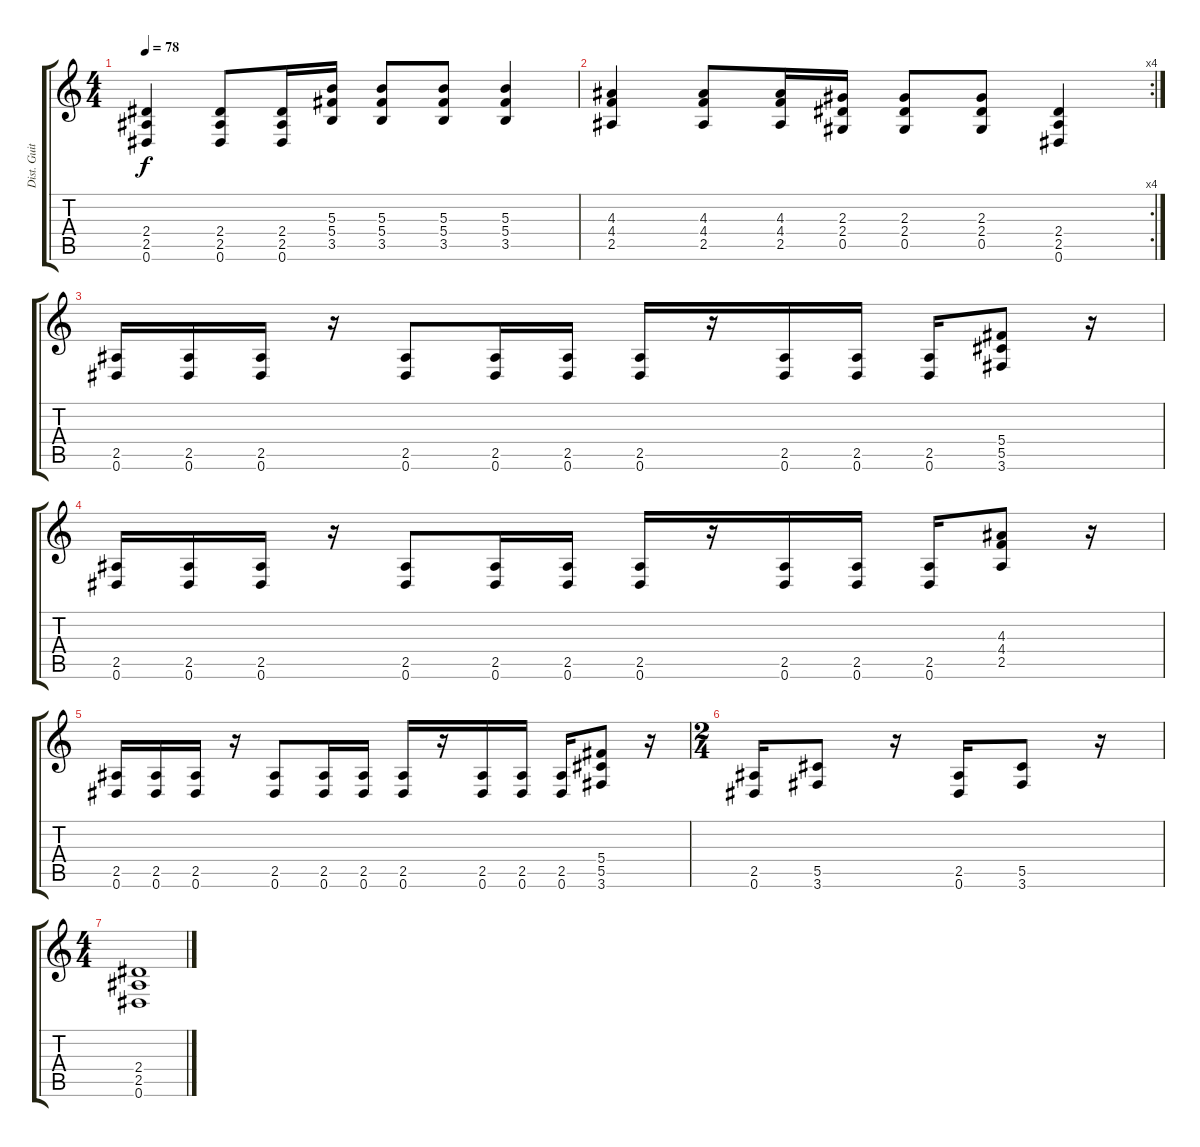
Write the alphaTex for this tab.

\track ("Dist. Guitar 2 - Kirk" "Dist. Guit") {instrument distortionguitar}
\staff {score tabs}
\tuning (Eb4 Bb3 Gb3 Db3 Ab2 Eb2) {hide}
\ts (4 4)
\tempo 78
\clef g2
\ks c
(2.4 2.5 0.6).4{dy f} (2.4 2.5 0.6).8 (2.4 2.5 0.6).16 (5.3 5.4 3.5).16 (5.3 5.4 3.5).8 (5.3 5.4 3.5).8 (5.3 5.4 3.5).4 |
\rc 4
(4.3 4.4 2.5).4 (4.3 4.4 2.5).8 (4.3 4.4 2.5).16 (2.3 2.4 0.5).16 (2.3 2.4 0.5).8 (2.3 2.4 0.5).8 (2.4 2.5 0.6).4 |
(2.5 0.6).16 (2.5 0.6).16 (2.5 0.6).16 r.16 (2.5 0.6).8 (2.5 0.6).16 (2.5 0.6).16 (2.5 0.6).16 r.16 (2.5 0.6).16 (2.5 0.6).16 (2.5 0.6).16 (5.4 5.5 3.6).8 r.16 |
(2.5 0.6).16 (2.5 0.6).16 (2.5 0.6).16 r.16 (2.5 0.6).8 (2.5 0.6).16 (2.5 0.6).16 (2.5 0.6).16 r.16 (2.5 0.6).16 (2.5 0.6).16 (2.5 0.6).16 (4.3 4.4 2.5).8 r.16 |
(2.5 0.6).16 (2.5 0.6).16 (2.5 0.6).16 r.16 (2.5 0.6).8 (2.5 0.6).16 (2.5 0.6).16 (2.5 0.6).16 r.16 (2.5 0.6).16 (2.5 0.6).16 (2.5 0.6).16 (5.4 5.5 3.6).8 r.16 |
\ts (2 4)
(2.5 0.6).16 (5.5 3.6).8 r.16 (2.5 0.6).16 (5.5 3.6).8 r.16 |
\ts (4 4)
(2.4 2.5 0.6).1
